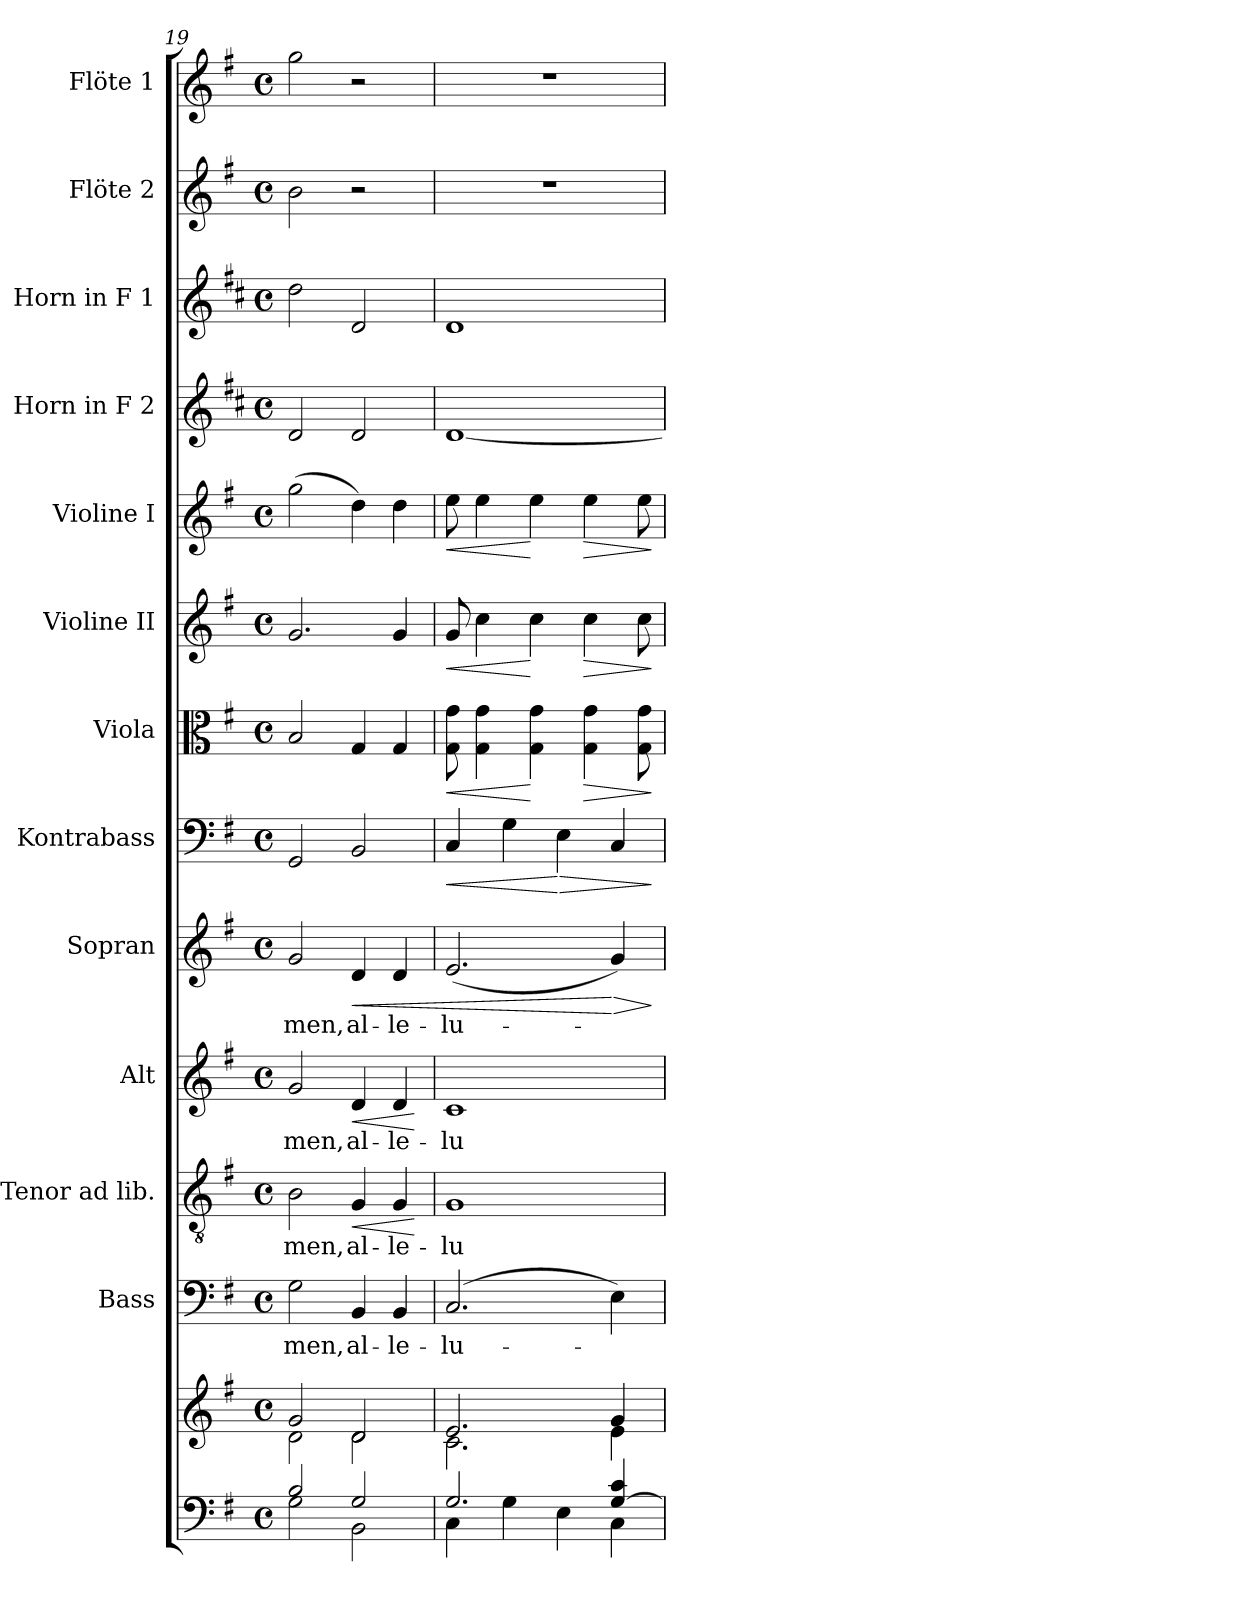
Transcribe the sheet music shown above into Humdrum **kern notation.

**kern	**kern	**kern	**text	**kern	**text	**dynam	**kern	**text	**dynam	**kern	**text	**dynam	**kern	**dynam	**kern	**dynam	**kern	**dynam	**kern	**dynam	**kern	**kern	**kern	**kern
*part13	*part13	*part12	*part12	*part11	*part11	*part11	*part10	*part10	*part10	*part9	*part9	*part9	*part8	*part8	*part7	*part7	*part6	*part6	*part5	*part5	*part4	*part3	*part2	*part1
*staff14	*staff13	*staff12	*staff12	*staff11	*staff11	*staff11	*staff10	*staff10	*staff10	*staff9	*staff9	*staff9	*staff8	*staff8	*staff7	*staff7	*staff6	*staff6	*staff5	*staff5	*staff4	*staff3	*staff2	*staff1
*	*	*I"Bass	*	*I"Tenor ad lib.	*	*	*I"Alt	*	*	*I"Sopran	*	*	*I"Kontrabass	*	*I"Viola	*	*I"Violine II	*	*I"Violine I	*	*I"Horn in F 2	*I"Horn in F 1	*I"Flöte 2	*I"Flöte 1
*	*	*I'B.	*	*I'T.	*	*	*I'A.	*	*	*I'S.	*	*	*I'Kb.	*	*I'Vla.	*	*I'Vl. II	*	*I'Vl. I	*	*	*	*I'Fl. 2	*I'Fl. 1
*clefF4	*clefG2	*clefF4	*	*clefGv2	*	*	*clefG2	*	*	*clefG2	*	*	*clefF4	*	*clefC3	*	*clefG2	*	*clefG2	*	*clefG2	*clefG2	*clefG2	*clefG2
*	*	*	*	*	*	*	*	*	*	*	*	*	*ITrd7c12	*	*	*	*	*	*	*	*ITrd4c7	*ITrd4c7	*	*
*k[f#]	*k[f#]	*k[f#]	*	*k[f#]	*	*	*k[f#]	*	*	*k[f#]	*	*	*k[f#]	*	*k[f#]	*	*k[f#]	*	*k[f#]	*	*k[f#]	*k[f#]	*k[f#]	*k[f#]
*G:	*G:	*G:	*	*G:	*	*	*G:	*	*	*G:	*	*	*G:	*	*G:	*	*G:	*	*G:	*	*G:	*G:	*G:	*G:
*M4/4	*M4/4	*M4/4	*	*M4/4	*	*	*M4/4	*	*	*M4/4	*	*	*M4/4	*	*M4/4	*	*M4/4	*	*M4/4	*	*M4/4	*M4/4	*M4/4	*M4/4
*met(c)	*met(c)	*met(c)	*	*met(c)	*	*	*met(c)	*	*	*met(c)	*	*	*met(c)	*	*met(c)	*	*met(c)	*	*met(c)	*	*met(c)	*met(c)	*met(c)	*met(c)
=19	=19	=19	=19	=19	=19	=19	=19	=19	=19	=19	=19	=19	=19	=19	=19	=19	=19	=19	=19	=19	=19	=19	=19	=19
*^	*^	*	*	*	*	*	*	*	*	*	*	*	*	*	*	*	*	*	*	*	*	*	*	*
!	!	!	!	!	!LO:LY:b	!	!LO:LY:b	!	!	!LO:LY:b	!	!	!LO:LY:b	!	!	!	!	!	!	!	!	!	!	!	!	!
2B/	2G\	2g/	2d\	2G\	-men,	2B\	-men,	.	2g/	-men,	.	2g/	-men,	.	2GGG/	.	2B/	.	2.g/	.	(>2gg\	.	2G/	2g\	2b\	2gg\
!	!	!	!	!	!LO:LY:b	!	!LO:LY:b	!LO:HP:b	!	!LO:LY:b	!LO:HP:b	!	!LO:LY:b	!LO:HP:b	!	!	!	!	!	!	!	!	!	!	!	!
2G/	2BB\	2d/	2d\	4BB/	al-	4G/	al-	<	4d/	al-	<	4d/	al-	<	2BBB/	.	4G/	.	.	.	4dd\)	.	2G/	2G/	2r	2r
!	!	!	!	!	!LO:LY:b	!	!LO:LY:b	!	!	!LO:LY:b	!	!	!LO:LY:b	!	!	!	!	!	!	!	!	!	!	!	!	!
.	.	.	.	4BB/	-le-	4G/	-le-	.	4d/	-le-	.	4d/	-le-	.	.	.	4G/	.	4g/	.	4dd\	.	.	.	.	.
*v	*v	*	*	*	*	*	*	*	*	*	*	*	*	*	*	*	*	*	*	*	*	*	*	*	*	*
*	*v	*v	*	*	*	*	*	*	*	*	*	*	*	*	*	*	*	*	*	*	*	*	*	*	*
.	.	.	.	.	.	[	.	.	[	.	.	.	.	.	.	.	.	.	.	.	.	.	.	.
=20	=20	=20	=20	=20	=20	=20	=20	=20	=20	=20	=20	=20	=20	=20	=20	=20	=20	=20	=20	=20	=20	=20	=20	=20
*^	*^	*	*	*	*	*	*	*	*	*	*	*	*	*	*	*	*	*	*	*	*	*	*	*
!	!	!	!	!	!LO:LY:b	!	!LO:LY:b	!	!	!LO:LY:b	!	!	!LO:LY:b	!	!	!LO:HP:b	!	!LO:HP:b	!	!LO:HP:b	!	!LO:HP:b	!	!	!	!
2.G/	4C\	2.e/	2.c\	(2.C/	-lu-	1G	-lu-	.	1c	-lu-	.	(<2.e/	-lu-	.	4CC/	<	8G\ 8g\	<	8g/	<	8ee\	<	[1G	1G	1r	1r
.	.	.	.	.	.	.	.	.	.	.	.	.	.	.	.	.	4G\ 4g\	.	4cc\	.	4ee\	.	.	.	.	.
.	4G\	.	.	.	.	.	.	.	.	.	.	.	.	.	4GG\	.	.	.	.	.	.	.	.	.	.	.
.	.	.	.	.	.	.	.	.	.	.	.	.	.	.	.	.	4G\ 4g\	[	4cc\	[	4ee\	[	.	.	.	.
!	!	!	!	!	!	!	!	!	!	!	!	!	!	!	!	!LO:HP:n=1:b	!	!	!	!	!	!	!	!	!	!
.	4E\	.	.	.	.	.	.	.	.	.	.	.	.	.	4EE\	[ >	.	.	.	.	.	.	.	.	.	.
!	!	!	!	!	!	!	!	!	!	!	!	!	!	!	!	!	!	!LO:HP:b	!	!LO:HP:b	!	!LO:HP:b	!	!	!	!
.	.	.	.	.	.	.	.	.	.	.	.	.	.	.	.	.	4G\ 4g\	>	4cc\	>	4ee\	>	.	.	.	.
!	!	!	!	!	!	!	!	!	!	!	!	!	!	!LO:HP:n=1:b	!	!	!	!	!	!	!	!	!	!	!	!
[>4G/ 4c/	4C\	4g/	4e\	4E\)	.	.	.	.	.	.	.	4g/)	.	[ >	4CC/	.	.	.	.	.	.	.	.	.	.	.
.	.	.	.	.	.	.	.	.	.	.	.	.	.	.	.	.	8G\ 8g\	.	8cc\	.	8ee\	.	.	.	.	.
*v	*v	*	*	*	*	*	*	*	*	*	*	*	*	*	*	*	*	*	*	*	*	*	*	*	*	*
*	*v	*v	*	*	*	*	*	*	*	*	*	*	*	*	*	*	*	*	*	*	*	*	*	*	*
.	.	.	.	.	.	.	.	.	.	.	.	]	.	]	.	]	.	]	.	]	.	.	.	.
=	=	=	=	=	=	=	=	=	=	=	=	=	=	=	=	=	=	=	=	=	=	=	=	=
*-	*-	*-	*-	*-	*-	*-	*-	*-	*-	*-	*-	*-	*-	*-	*-	*-	*-	*-	*-	*-	*-	*-	*-	*-
